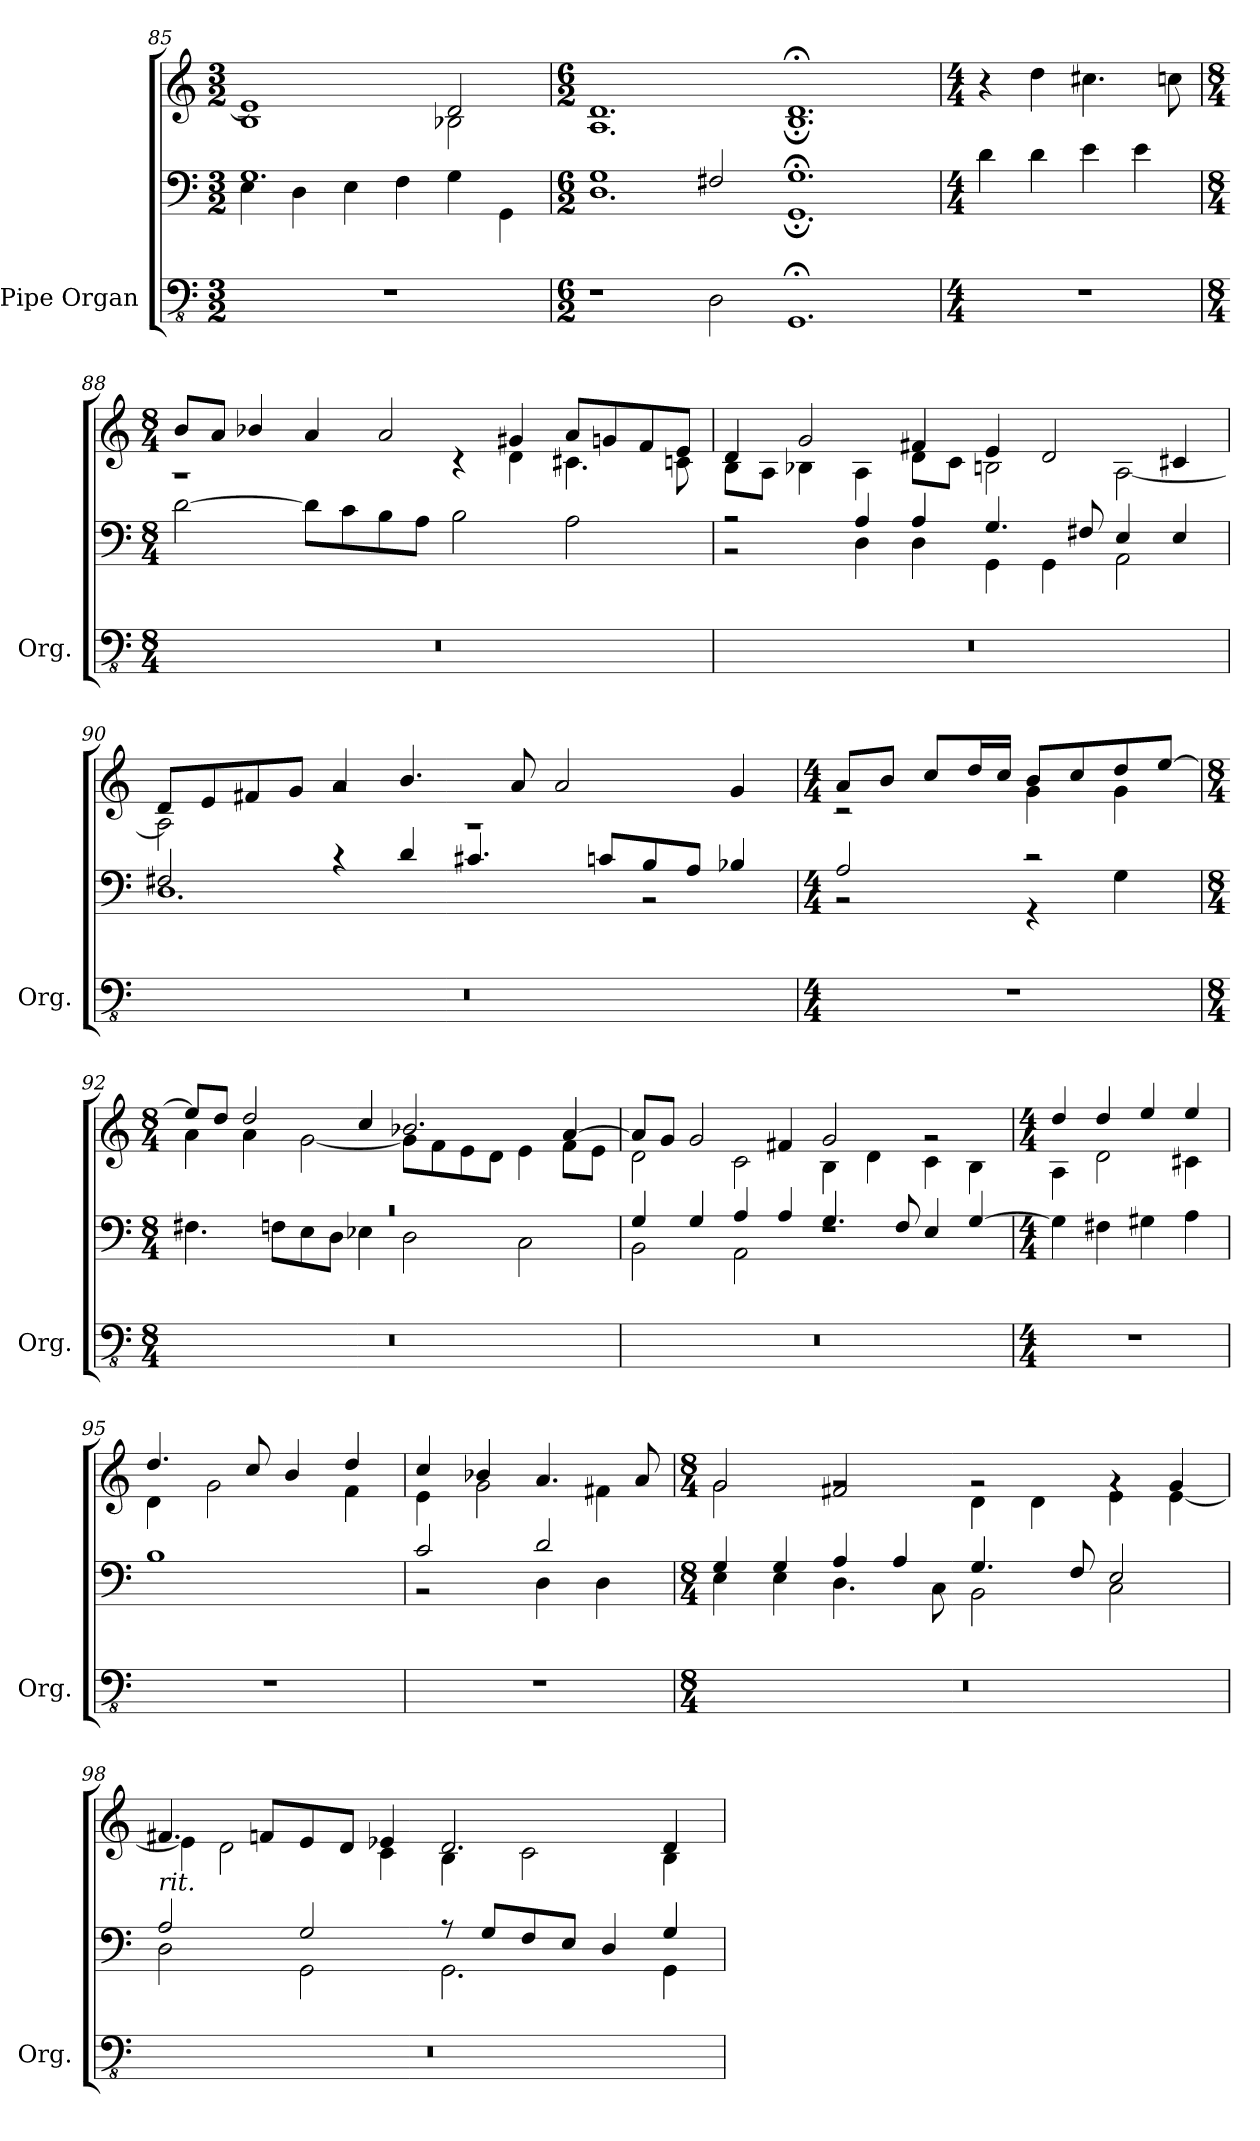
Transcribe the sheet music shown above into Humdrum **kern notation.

**kern	**kern	**kern
*part1	*part1	*part1
*staff3	*staff2	*staff1
*I"Pipe Organ	*	*
*I'Org.	*	*
*clefFv4	*clefF4	*clefG2
*k[]	*k[]	*k[]
*M3/2	*M3/2	*M3/2
*MM260	*MM260	*MM260
=85	=85	=85
*	*^	*^
1.r	1.G	4E\	1e]	1B
.	.	4D\	.	.
.	.	4E\	.	.
.	.	4F\	.	.
.	.	4G\	2d/	2B-X\
.	.	4GG\	.	.
=86	=86	=86	=86	=86
*M6/2	*M6/2	*	*M6/2	*
*	*	*	*MM220	*
1r	1G	1.D	1.d	1.A
2DD\	2F#X/	.	.	.
*	*	*	*MM100	*
1.GGG;<Z	1.G;<Z	1.GG;	1.d;<Z	1.B;
*	*v	*v	*	*
*	*	*v	*v
!!LO:LB:g=z
=87	=87	=87
*M4/4	*M4/4	*M4/4
*	*	*MM140
1r	4d\	4r
.	4d\	4dd\
.	4e\	4.cc#X\
.	4e\	.
.	.	8ccn\
=88	=88	=88
*M8/4	*M8/4	*M8/4
*	*	*^
0r	[2d\	8b/L	1r
.	.	8a/J	.
.	.	4b-X/	.
.	8d\L]	4a/	.
.	8c\	.	.
.	8B\	2a/	.
.	8A\J	.	.
.	2B\	.	4r
.	.	4g#X/	4d\
.	2A\	8a/L	4.c#X\
.	.	8gn/	.
.	.	8f/	.
.	.	8e/J	8cn\
=89	=89	=89	=89
*	*^	*	*
0r	2r	2r	4d/	8B\L
.	.	.	.	8A\J
.	.	.	2g/	4B-X\
.	4A/	4D\	.	4A\
.	4A/	4D\	4f#X/	8d\L
.	.	.	.	8c\J
.	4.G/	4GG\	4e/	2Bn\
.	.	4GG\	2d/	.
.	8F#X/	.	.	.
.	4E/	2AA\	.	[2A\
.	4E/	.	4c#X/	.
!!LO:LB:g=z	!!
=90	=90	=90	=90	=90
0r	2F#X/	1.D	8d/L	2A\]
.	.	.	8e/	.
.	.	.	8f#X/	.
.	.	.	8g/J	.
.	4r	.	4a/	2rg
.	4d/	.	4.b/	.
.	4.c#X/	.	.	1r
.	.	.	8a/	.
.	.	.	2a/	.
.	8cn/L	.	.	.
.	8B/	2r	.	.
.	8A/J	.	.	.
.	4B-X/	.	4g/	.
=91	=91	=91	=91	=91
*M4/4	*M4/4	*	*M4/4	*
1r	2A/	2r	8a/L	2r
.	.	.	8b/J	.
.	.	.	8cc/L	.
.	.	.	16dd/L	.
.	.	.	16cc/JJ	.
.	2r	4r	8b/L	4g\
.	.	.	8cc/	.
.	.	4G\	8dd/	4g\
.	.	.	[8ee/J	.
=92	=92	=92	=92	=92
*M8/4	*M8/4	*	*M8/4	*
0r	0r	4.F#X\	8ee/L]	4a\
.	.	.	8dd/J	.
.	.	.	2dd/	4a\
.	.	8Fn\L	.	.
.	.	8E\	.	[2g\
.	.	8D\J	.	.
.	.	4E-X\	4cc/	.
.	.	2D\	2.b-X/	8g\L]
.	.	.	.	8f\
.	.	.	.	8e\
.	.	.	.	8d\J
.	.	2C\	.	4e\
.	.	.	[4a/	8f\L
.	.	.	.	8e\J
!!LO:PB:g=z	!!
=93	=93	=93	=93	=93
0r	4G/	2BB\	8a/L]	2d\
.	.	.	8g/J	.
.	4G/	.	2g/	.
.	4A/	2AA\	.	2c\
.	4A/	.	4f#X/	.
.	4.G/	1rF	2g/	4B\
.	.	.	.	4d\
.	8F/	.	.	.
.	4E/	.	2rg	4c\
.	[4G/	.	.	4B\
*	*v	*v	*	*
=94	=94	=94	=94
*M4/4	*M4/4	*M4/4	*
1r	4G\]	4dd/	4A\
.	4F#X\	4dd/	2d\
.	4G#X\	4ee/	.
.	4A\	4ee/	4c#X\
=95	=95	=95	=95
1r	1B	4.dd/	4d\
.	.	.	2g\
.	.	8cc/	.
.	.	4b/	.
.	.	4dd/	4f\
=96	=96	=96	=96
*	*^	*	*
1r	2c/	2r	4cc/	4e\
.	.	.	4b-X/	2g\
.	2d/	4D\	4.a/	.
.	.	4D\	.	4f#X\
.	.	.	8a/	.
=97	=97	=97	=97	=97
*M8/4	*M8/4	*	*M8/4	*
0r	4G/	4E\	2g/	2g\
.	4G/	4E\	.	.
.	4A/	4.D\	2f#X/	2rg
.	4A/	.	.	.
.	.	8C\	.	.
.	4.G/	2BB\	2rg	4d\
.	.	.	.	4d\
.	8F/	.	.	.
*	*	*	*MM130	*
.	2E/	2C\	4rg	4e\
.	.	.	4g/	[4e\
!!LO:LB:g=z	!!
=98	=98	=98	=98	=98
*	*	*	*MM120	*
!	!	!	!LO:TX:b:i:t=rit.	!
0r	2A/	2D\	4.f#X/	4e\]
.	.	.	.	2d\
.	.	.	8fn/L	.
*	*	*	*MM110	*
.	2G/	2GG\	8e/	.
.	.	.	8d/J	.
.	.	.	4e-X/	4c\
*	*	*	*MM100	*
.	8r	2.GG\	2.d/	4B\
.	8G/L	.	.	.
.	8F/	.	.	2c\
.	8E/J	.	.	.
.	4D/	.	.	.
.	4G/	4GG\	4d/	4B\
*	*v	*v	*	*
*	*	*v	*v
=	=	=
*-	*-	*-
